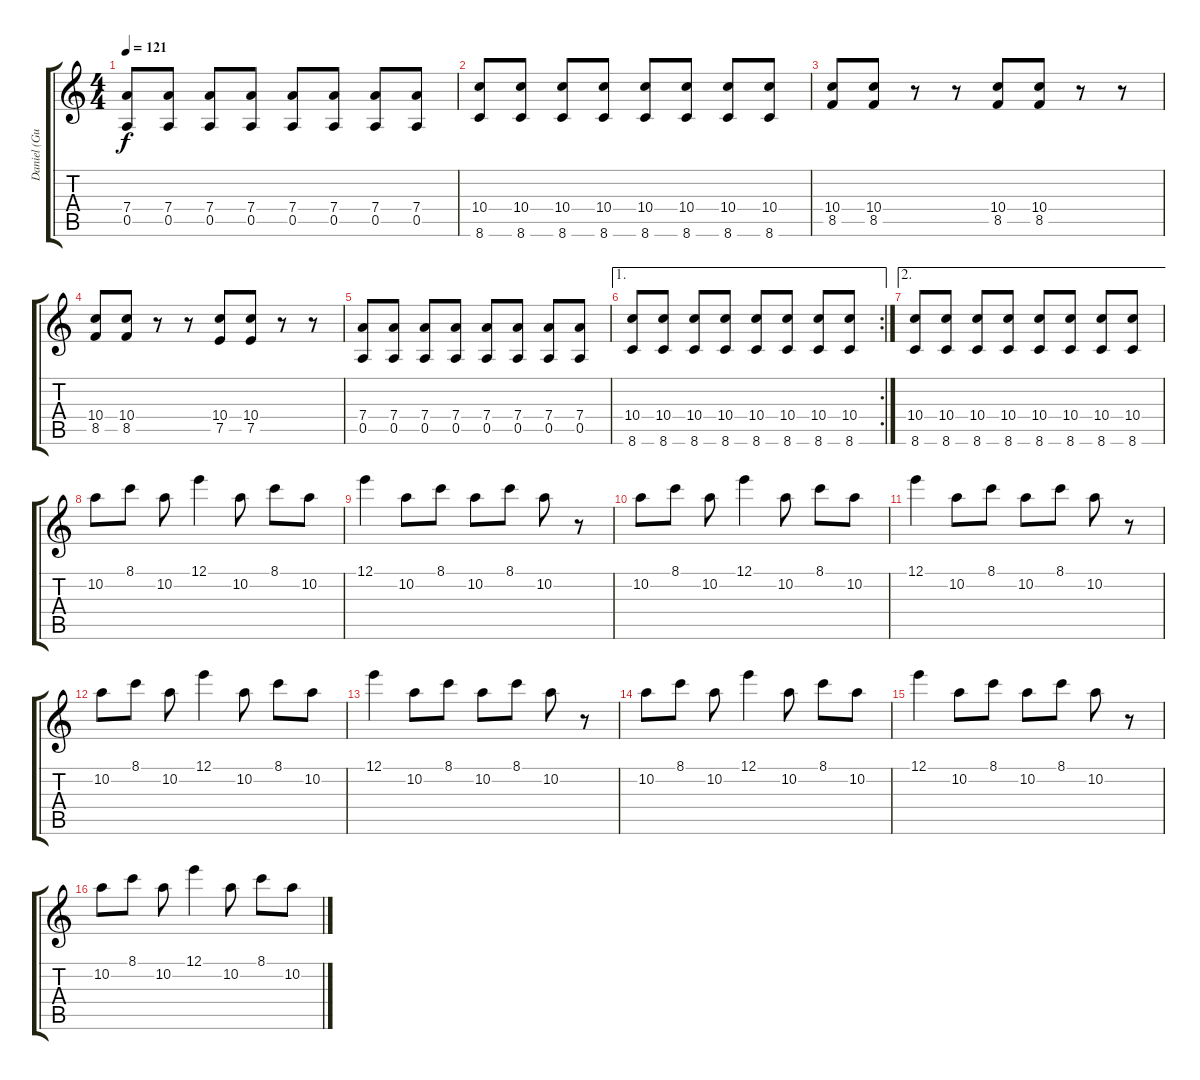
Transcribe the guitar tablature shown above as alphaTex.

\track ("Daniel (Guitar)" "Daniel (Gu") {instrument overdrivenguitar}
\staff {score tabs}
\tuning (E4 B3 G3 D3 A2 E2) {hide}
\ts (4 4)
\tempo 121
\clef g2
\ks c
(7.4 0.5).8{dy f} (7.4 0.5).8 (7.4 0.5).8 (7.4 0.5).8 (7.4 0.5).8 (7.4 0.5).8 (7.4 0.5).8 (7.4 0.5).8 |
(10.4 8.6).8 (10.4 8.6).8 (10.4 8.6).8 (10.4 8.6).8 (10.4 8.6).8 (10.4 8.6).8 (10.4 8.6).8 (10.4 8.6).8 |
(10.4 8.5).8 (10.4 8.5).8 r.8 r.8 (10.4 8.5).8 (10.4 8.5).8 r.8 r.8 |
(10.4 8.5).8 (10.4 8.5).8 r.8 r.8 (10.4 7.5).8 (10.4 7.5).8 r.8 r.8 |
(7.4 0.5).8 (7.4 0.5).8 (7.4 0.5).8 (7.4 0.5).8 (7.4 0.5).8 (7.4 0.5).8 (7.4 0.5).8 (7.4 0.5).8 |
\ae 1
\rc 2
(10.4 8.6).8 (10.4 8.6).8 (10.4 8.6).8 (10.4 8.6).8 (10.4 8.6).8 (10.4 8.6).8 (10.4 8.6).8 (10.4 8.6).8 |
\ae 2
(10.4 8.6).8 (10.4 8.6).8 (10.4 8.6).8 (10.4 8.6).8 (10.4 8.6).8 (10.4 8.6).8 (10.4 8.6).8 (10.4 8.6).8 |
10.2.8 8.1.8 10.2.8 12.1.4 10.2.8 8.1.8 10.2.8 |
12.1.4 10.2.8 8.1.8 10.2.8 8.1.8 10.2.8 r.8 |
10.2.8 8.1.8 10.2.8 12.1.4 10.2.8 8.1.8 10.2.8 |
12.1.4 10.2.8 8.1.8 10.2.8 8.1.8 10.2.8 r.8 |
10.2.8 8.1.8 10.2.8 12.1.4 10.2.8 8.1.8 10.2.8 |
12.1.4 10.2.8 8.1.8 10.2.8 8.1.8 10.2.8 r.8 |
10.2.8 8.1.8 10.2.8 12.1.4 10.2.8 8.1.8 10.2.8 |
12.1.4 10.2.8 8.1.8 10.2.8 8.1.8 10.2.8 r.8 |
10.2.8 8.1.8 10.2.8 12.1.4 10.2.8 8.1.8 10.2.8
